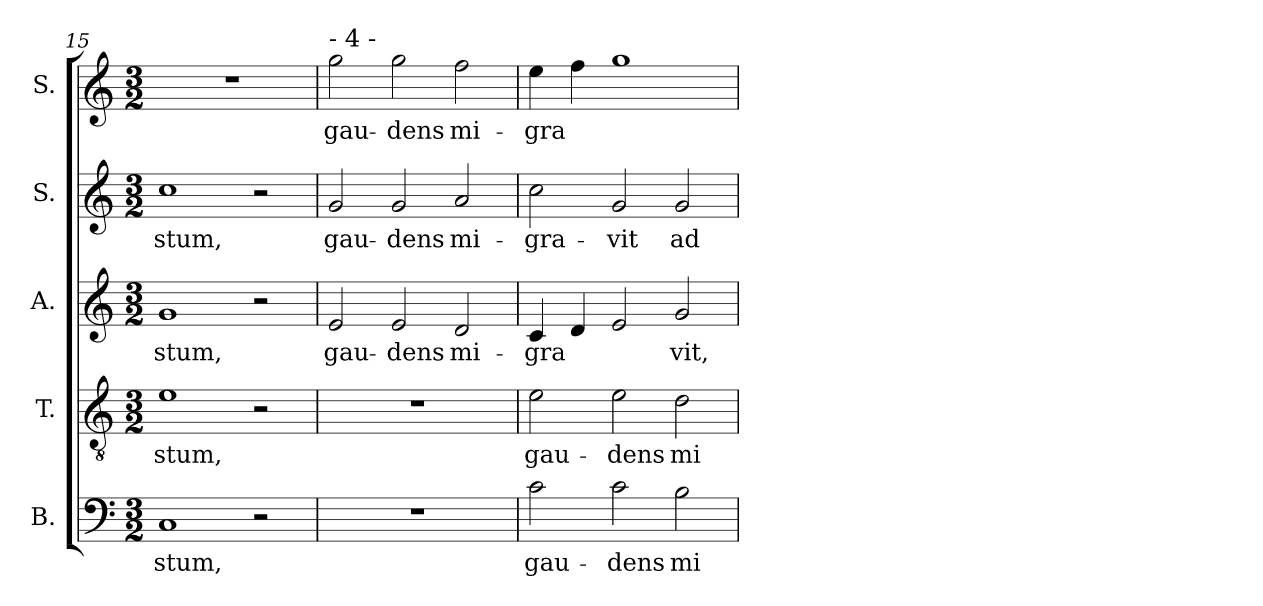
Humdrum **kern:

**kern	**text	**kern	**text	**kern	**text	**kern	**text	**kern	**text
*part5	*part5	*part4	*part4	*part3	*part3	*part2	*part2	*part1	*part1
*staff5	*staff5	*staff4	*staff4	*staff3	*staff3	*staff2	*staff2	*staff1	*staff1
*I"B.	*	*I"T.	*	*I"A.	*	*I"S.	*	*I"S.	*
*clefF4	*	*clefGv2	*	*clefG2	*	*clefG2	*	*clefG2	*
*k[]	*	*k[]	*	*k[]	*	*k[]	*	*k[]	*
*C:	*	*C:	*	*C:	*	*C:	*	*C:	*
*M3/2	*	*M3/2	*	*M3/2	*	*M3/2	*	*M3/2	*
=15	=15	=15	=15	=15	=15	=15	=15	=15	=15
!	!LO:LY:b	!	!LO:LY:b	!	!LO:LY:b	!	!LO:LY:b	!LO:N:vis=1	!
1C	-stum,	1e	-stum,	1g	-stum,	1cc	stum,	1.r	.
2r	.	2r	.	2r	.	2r	.	.	.
=16	=16	=16	=16	=16	=16	=16	=16	=16	=16
!	!	!	!	!	!	!	!	!LO:TX:a:t=- 4 -	!
!LO:N:vis=1	!	!LO:N:vis=1	!	!	!LO:LY:b	!	!LO:LY:b	!	!LO:LY:b
1.r	.	1.r	.	2e	gau-	2g	gau-	2gg	gau-
!	!	!	!	!	!LO:LY:b	!	!LO:LY:b	!	!LO:LY:b
.	.	.	.	2e	-dens	2g	-dens	2gg	-dens
!	!	!	!	!	!LO:LY:b	!	!LO:LY:b	!	!LO:LY:b
.	.	.	.	2d	mi-	2a	mi-	2ff	mi-
=17	=17	=17	=17	=17	=17	=17	=17	=17	=17
!	!LO:LY:b	!	!LO:LY:b	!	!LO:LY:b	!	!LO:LY:b	!	!LO:LY:b
2c	gau-	2e	gau-	4c	-gra	2cc	-gra-	4ee	-gra
.	.	.	.	4d	.	.	.	4ff	.
!	!LO:LY:b	!	!LO:LY:b	!	!	!	!LO:LY:b	!	!
2c	-dens	2e	-dens	2e	.	2g	-vit	1gg	.
!	!LO:LY:b	!	!LO:LY:b	!	!LO:LY:b	!	!LO:LY:b	!	!
2B	mi-	2d	mi-	2g	vit,	2g	ad	.	.
=	=	=	=	=	=	=	=	=	=
*-	*-	*-	*-	*-	*-	*-	*-	*-	*-
